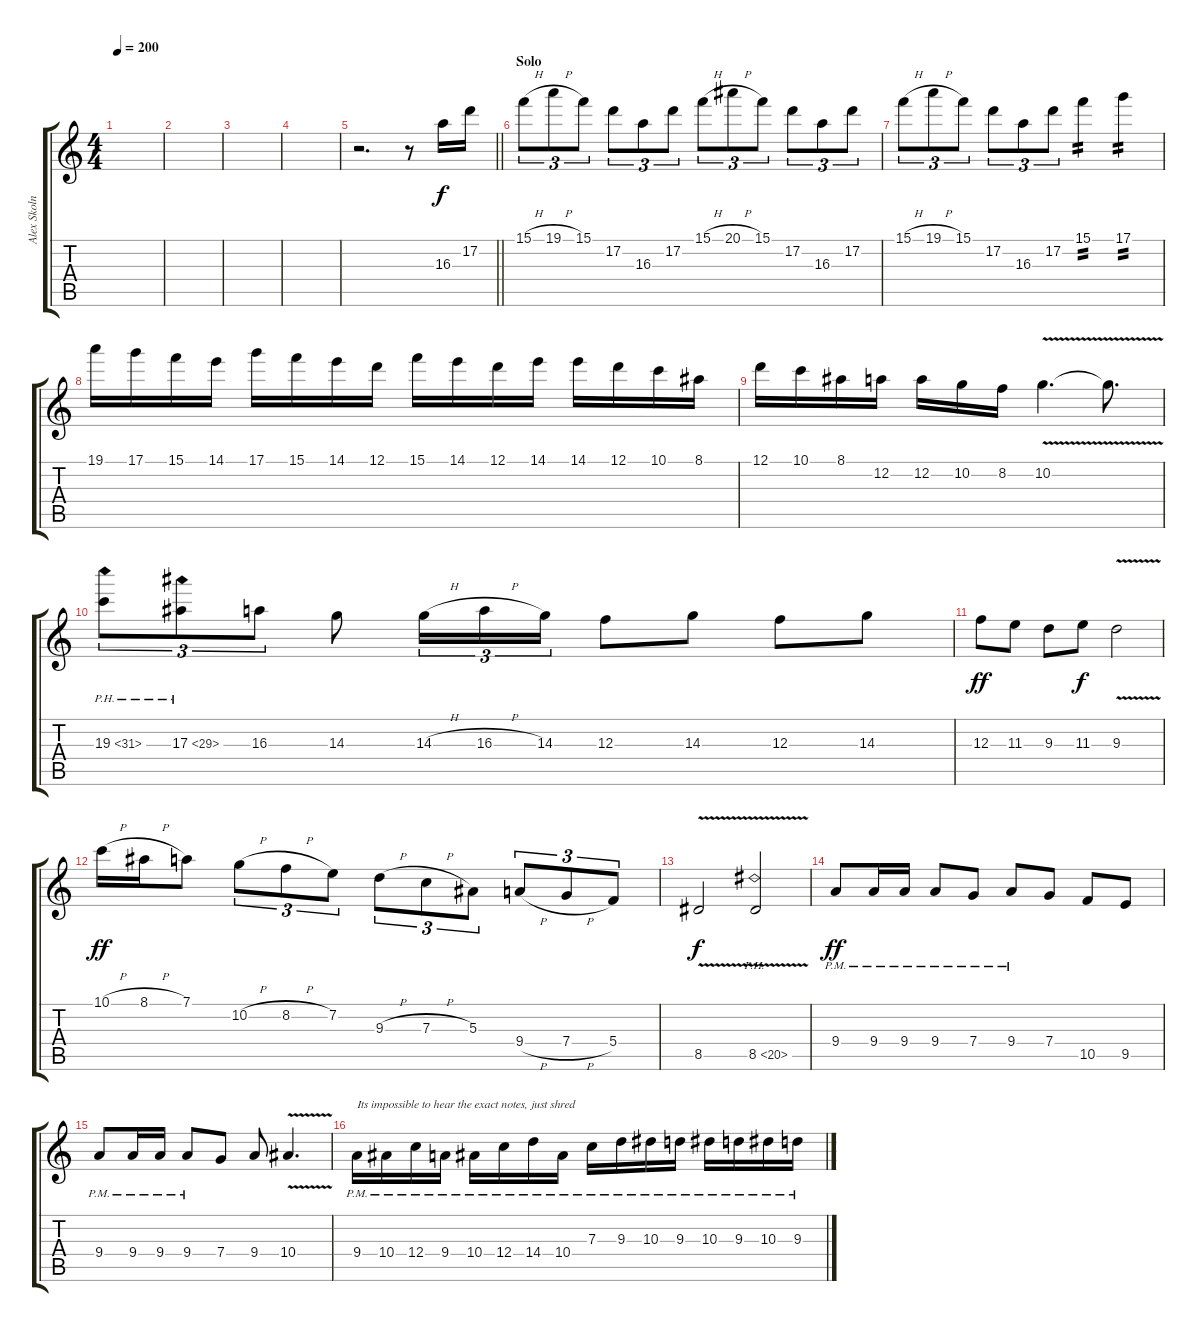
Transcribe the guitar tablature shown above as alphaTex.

\track ("Alex Skolnick Solo" "Alex Skoln") {instrument distortionguitar}
\staff {score tabs}
\tuning (D4 A3 F3 C3 G2 D2) {hide}
\ts (4 4)
\tempo 200
\clef g2
\ks c
|
|
|
|
\barLineRight lightlight
r.2{d} r.8 16.3.16{dy f} 17.2.16 |
\section ("" "Solo")
15.1{h}.8{tu (3 2)} 19.1{h}.8{tu (3 2)} 15.1.8{tu (3 2)} 17.2.8{tu (3 2)} 16.3.8{tu (3 2)} 17.2.8{tu (3 2)} 15.1{h}.8{tu (3 2)} 20.1{h}.8{tu (3 2)} 15.1.8{tu (3 2)} 17.2.8{tu (3 2)} 16.3.8{tu (3 2)} 17.2.8{tu (3 2)} |
15.1{h}.8{tu (3 2)} 19.1{h}.8{tu (3 2)} 15.1.8{tu (3 2)} 17.2.8{tu (3 2)} 16.3.8{tu (3 2)} 17.2.8{tu (3 2)} 15.1.4{tp 2} 17.1.4{tp 2} |
19.1.16 17.1.16 15.1.16 14.1.16 17.1.16 15.1.16 14.1.16 12.1.16 15.1.16 14.1.16 12.1.16 14.1.16 14.1.16 12.1.16 10.1.16 8.1.16 |
12.1.16 10.1.16 8.1.16 12.2.16 12.2.16 10.2.16 8.2.16 10.2{v}.4{d} 10.2{t}.8{d} |
19.3{ph 12}.8{tu (3 2)} 17.3{ph 12}.8{tu (3 2)} 16.3.8{tu (3 2)} 14.3.8 14.3{h}.16{tu (3 2)} 16.3{h}.16{tu (3 2)} 14.3.16{tu (3 2)} 12.3.8 14.3.8 12.3.8 14.3.8 |
12.3.8{dy ff} 11.3.8 9.3.8 11.3.8{dy f} 9.3{v}.2 |
10.1{h}.16{dy ff} 8.1{h}.16 7.1.8 10.2{h}.8{tu (3 2)} 8.2{h}.8{tu (3 2)} 7.2.8{tu (3 2)} 9.3{h}.8{tu (3 2)} 7.3{h}.8{tu (3 2)} 5.3.8{tu (3 2)} 9.4{h}.8{tu (3 2)} 7.4{h}.8{tu (3 2)} 5.4.8{tu (3 2)} |
8.5{v}.2{dy f} 8.5{ph 12 v}.2 |
9.4{pm}.8{dy ff} 9.4{pm}.16 9.4{pm}.16 9.4{pm}.8 7.4{pm}.8 9.4{pm}.8 7.4.8 10.5.8 9.5.8 |
9.4{pm}.8 9.4{pm}.16 9.4{pm}.16 9.4{pm}.8 7.4.8 9.4.8 10.4{v}.4{d} |
9.4{pm}.16{txt "Its impossible to hear the exact notes, just shred"} 10.4{pm}.16 12.4{pm}.16 9.4{pm}.16 10.4{pm}.16 12.4{pm}.16 14.4{pm}.16 10.4{pm}.16 7.3{pm}.16 9.3{pm}.16 10.3{pm}.16 9.3{pm}.16 10.3{pm}.16 9.3{pm}.16 10.3{pm}.16 9.3{pm}.16
